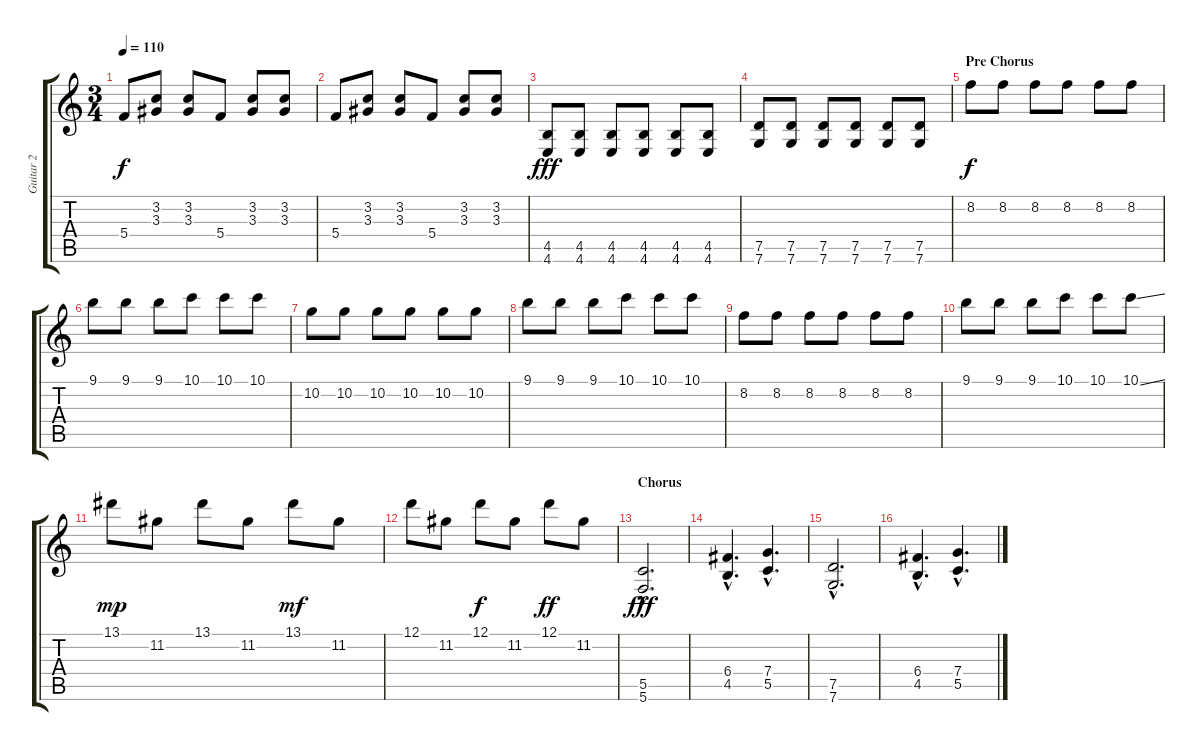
\track ("Guitar 2" "Guitar 2") {instrument distortionguitar}
\staff {score tabs}
\tuning (D4 A3 F3 C3 G2 C2) {hide}
\ts (3 4)
\tempo 110
\clef g2
\ks c
5.4.8{dy f} (3.2 3.3).8 (3.2 3.3).8 5.4.8 (3.2 3.3).8 (3.2 3.3).8 |
5.4.8 (3.2 3.3).8 (3.2 3.3).8 5.4.8 (3.2 3.3).8 (3.2 3.3).8 |
(4.5 4.6).8{dy fff} (4.5 4.6).8 (4.5 4.6).8 (4.5 4.6).8 (4.5 4.6).8 (4.5 4.6).8 |
(7.5 7.6).8 (7.5 7.6).8 (7.5 7.6).8 (7.5 7.6).8 (7.5 7.6).8 (7.5 7.6).8 |
\section ("" "Pre Chorus")
8.2.8{dy f} 8.2.8 8.2.8 8.2.8 8.2.8 8.2.8 |
9.1.8 9.1.8 9.1.8 10.1.8 10.1.8 10.1.8 |
10.2.8 10.2.8 10.2.8 10.2.8 10.2.8 10.2.8 |
9.1.8 9.1.8 9.1.8 10.1.8 10.1.8 10.1.8 |
8.2.8 8.2.8 8.2.8 8.2.8 8.2.8 8.2.8 |
9.1.8 9.1.8 9.1.8 10.1.8 10.1.8 10.1{ss}.8 |
13.1.8{dy mp} 11.2.8 13.1.8 11.2.8 13.1.8{dy mf} 11.2.8 |
12.1.8 11.2.8 12.1.8{dy f} 11.2.8 12.1.8{dy ff} 11.2.8 |
\section ("" "Chorus")
(5.5{hac} 5.6{hac}).2{d dy fff} |
(6.4{hac} 4.5{hac}).4{d} (7.4{hac} 5.5{hac}).4{d} |
(7.5{hac} 7.6{hac}).2{d} |
(6.4{hac} 4.5{hac}).4{d} (7.4{hac} 5.5{hac}).4{d}
